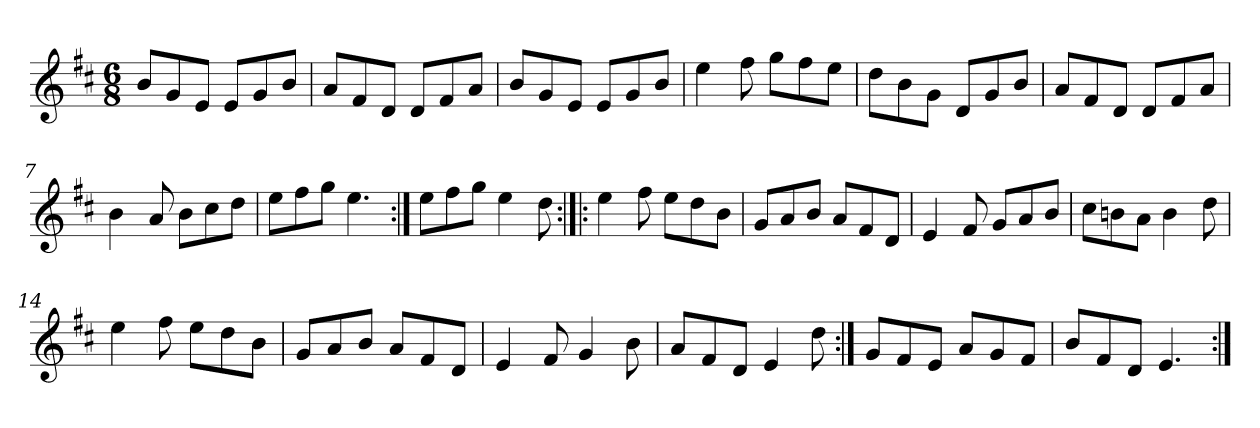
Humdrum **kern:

**kern
*part1
*staff1
*clefG2
*k[f#c#]
*D:
*M6/8
=1
8b/L
8g/
8e/J
8e/L
8g/
8b/J
=2
8a/L
8f#/
8d/J
8d/L
8f#/
8a/J
=3
8b/L
8g/
8e/J
8e/L
8g/
8b/J
=4
4ee\
8ff#\
8gg\L
8ff#\
8ee\J
=5
8dd\L
8b\
8g\J
8d/L
8g/
8b/J
=6
8a/L
8f#/
8d/J
8d/L
8f#/
8a/J
=7
4b\
8a/
8b\L
8cc#\
8dd\J
!!LO:LB:g=z
=8
8ee\L
8ff#\
8gg\J
4.ee\
=9:|!
8ee\L
8ff#\
8gg\J
4ee\
8dd\
=10:|!|:
4ee\
8ff#\
8ee\L
8dd\
8b\J
=11
8g/L
8a/
8b/J
8a/L
8f#/
8d/J
=12
4e/
8f#/
8g/L
8a/
8b/J
=13
8cc#\L
8bn\
8a\J
4b\
8dd\
=14
4ee\
8ff#\
8ee\L
8dd\
8b\J
=15
8g/L
8a/
8b/J
8a/L
8f#/
8d/J
!!LO:LB:g=z
=16
4e/
8f#/
4g/
8b\
=17
8a/L
8f#/
8d/J
4e/
8dd\
=18:|!
8g/L
8f#/
8e/J
8a/L
8g/
8f#/J
=19
8b/L
8f#/
8d/J
4.e/
=:|!
*-
